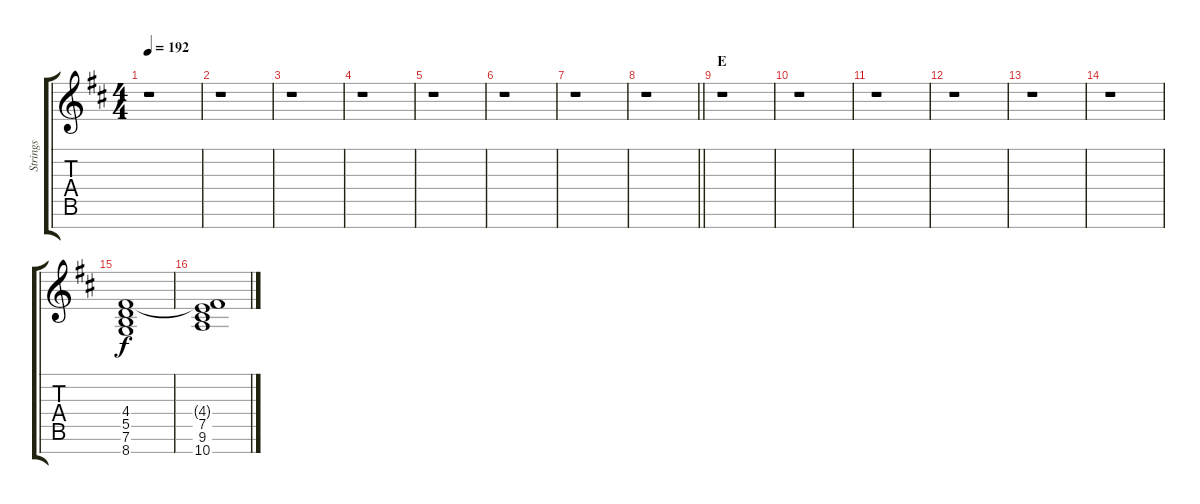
\track ("Strings" "Strings") {instrument stringensemble1}
\staff {score tabs}
\tuning (E5 B4 G4 D4 A3 E3 B2) {hide}
\ts (4 4)
\tempo 192
\clef g2
\ks d
r.1{dy f} |
r.1 |
r.1 |
r.1 |
r.1 |
r.1 |
r.1 |
\barLineRight lightlight
r.1 |
\section ("" "E")
r.1 |
r.1 |
r.1 |
r.1 |
r.1 |
r.1 |
(4.4 5.5 7.6 8.7).1 |
(4.4{t} 7.5 9.6 10.7).1
